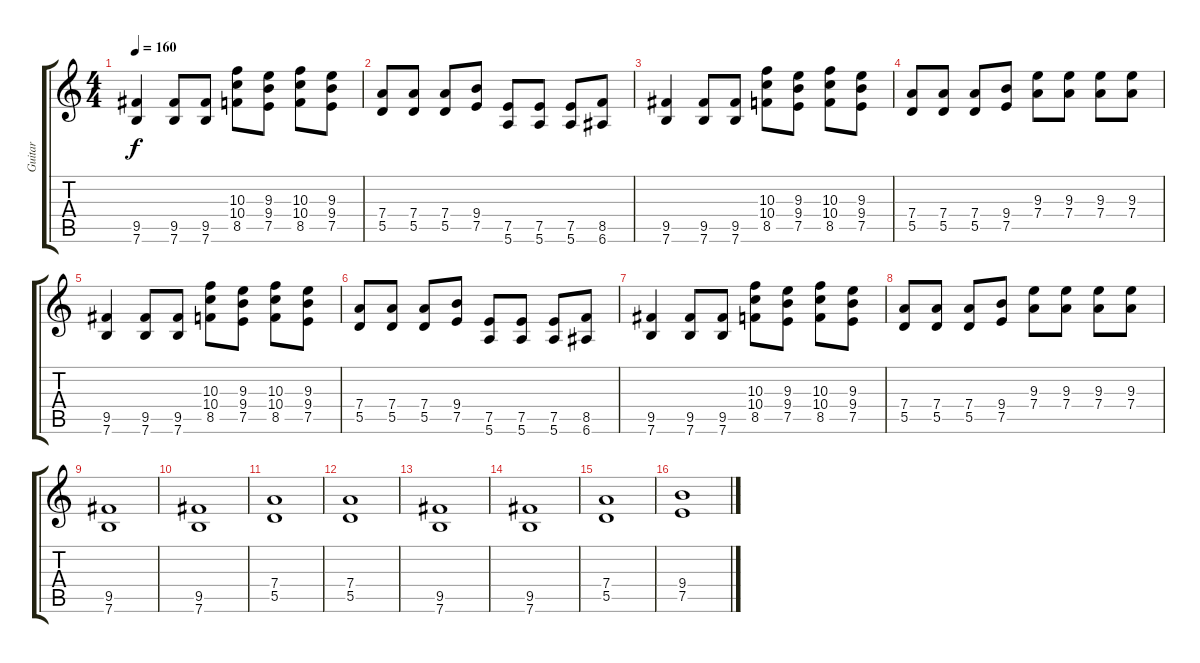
\track ("Guitar" "Guitar") {instrument distortionguitar}
\staff {score tabs}
\tuning (E4 B3 G3 D3 A2 E2) {hide}
\ts (4 4)
\tempo 160
\clef g2
\ks c
(9.5 7.6).4{dy f} (9.5 7.6).8 (9.5 7.6).8 (10.3 10.4 8.5).8 (9.3 9.4 7.5).8 (10.3 10.4 8.5).8 (9.3 9.4 7.5).8 |
(7.4 5.5).8 (7.4 5.5).8 (7.4 5.5).8 (9.4 7.5).8 (7.5 5.6).8 (7.5 5.6).8 (7.5 5.6).8 (8.5 6.6).8 |
(9.5 7.6).4 (9.5 7.6).8 (9.5 7.6).8 (10.3 10.4 8.5).8 (9.3 9.4 7.5).8 (10.3 10.4 8.5).8 (9.3 9.4 7.5).8 |
(7.4 5.5).8 (7.4 5.5).8 (7.4 5.5).8 (9.4 7.5).8 (9.3 7.4).8 (9.3 7.4).8 (9.3 7.4).8 (9.3 7.4).8 |
(9.5 7.6).4 (9.5 7.6).8 (9.5 7.6).8 (10.3 10.4 8.5).8 (9.3 9.4 7.5).8 (10.3 10.4 8.5).8 (9.3 9.4 7.5).8 |
(7.4 5.5).8 (7.4 5.5).8 (7.4 5.5).8 (9.4 7.5).8 (7.5 5.6).8 (7.5 5.6).8 (7.5 5.6).8 (8.5 6.6).8 |
(9.5 7.6).4 (9.5 7.6).8 (9.5 7.6).8 (10.3 10.4 8.5).8 (9.3 9.4 7.5).8 (10.3 10.4 8.5).8 (9.3 9.4 7.5).8 |
(7.4 5.5).8 (7.4 5.5).8 (7.4 5.5).8 (9.4 7.5).8 (9.3 7.4).8 (9.3 7.4).8 (9.3 7.4).8 (9.3 7.4).8 |
(9.5 7.6).1 |
(9.5 7.6).1 |
(7.4 5.5).1 |
(7.4 5.5).1 |
(9.5 7.6).1 |
(9.5 7.6).1 |
(7.4 5.5).1 |
(9.4 7.5).1
